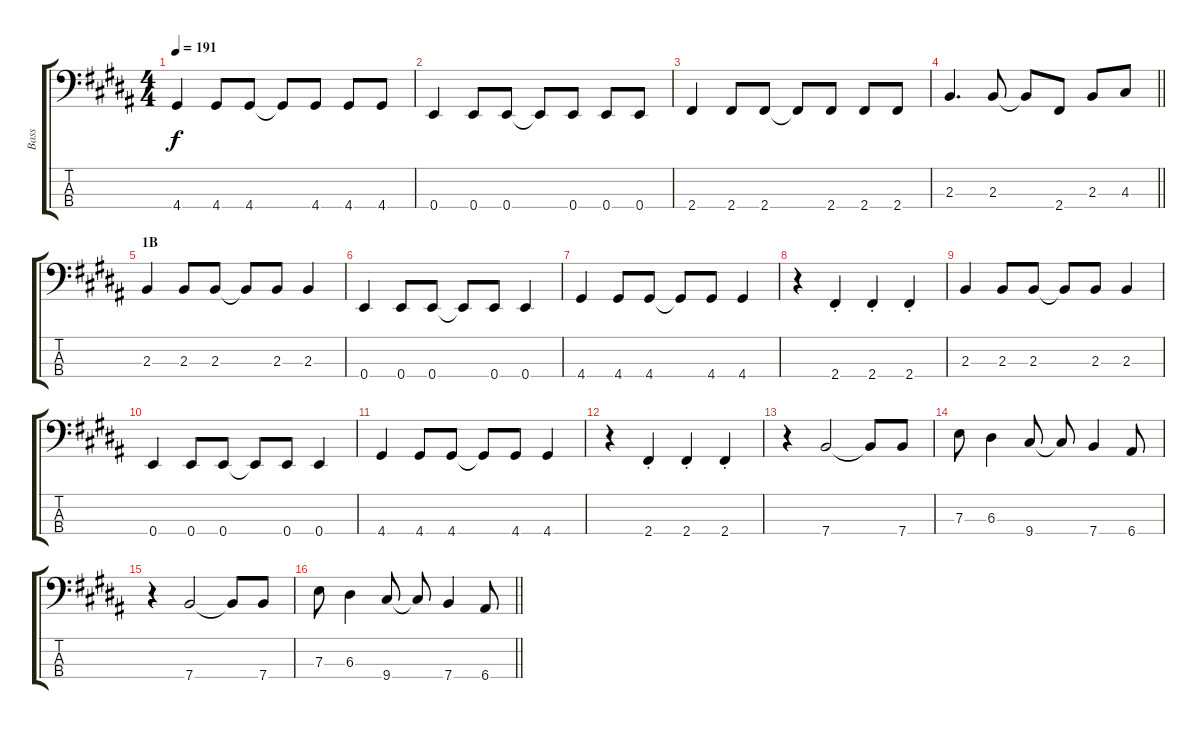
\track ("Bass" "Bass") {instrument electricbasspick}
\staff {score tabs}
\tuning (G2 D2 A1 E1) {hide}
\ts (4 4)
\tempo 191
\clef f4
\ks b
4.4.4{dy f} 4.4.8 4.4.8 4.4{t}.8 4.4.8 4.4.8 4.4.8 |
0.4.4 0.4.8 0.4.8 0.4{t}.8 0.4.8 0.4.8 0.4.8 |
2.4.4 2.4.8 2.4.8 2.4{t}.8 2.4.8 2.4.8 2.4.8 |
\barLineRight lightlight
2.3.4{d} 2.3.8 2.3{t}.8 2.4.8 2.3.8 4.3.8 |
\section ("" "1B")
2.3.4 2.3.8 2.3.8 2.3{t}.8 2.3.8 2.3.4 |
0.4.4 0.4.8 0.4.8 0.4{t}.8 0.4.8 0.4.4 |
4.4.4 4.4.8 4.4.8 4.4{t}.8 4.4.8 4.4.4 |
r.4 2.4{st}.4 2.4{st}.4 2.4{st}.4 |
2.3.4 2.3.8 2.3.8 2.3{t}.8 2.3.8 2.3.4 |
0.4.4 0.4.8 0.4.8 0.4{t}.8 0.4.8 0.4.4 |
4.4.4 4.4.8 4.4.8 4.4{t}.8 4.4.8 4.4.4 |
r.4 2.4{st}.4 2.4{st}.4 2.4{st}.4 |
r.4 7.4.2 7.4{t}.8 7.4.8 |
7.3.8 6.3.4 9.4.8 9.4{t}.8 7.4.4 6.4.8 |
r.4 7.4.2 7.4{t}.8 7.4.8 |
\barLineRight lightlight
7.3.8 6.3.4 9.4.8 9.4{t}.8 7.4.4 6.4.8
